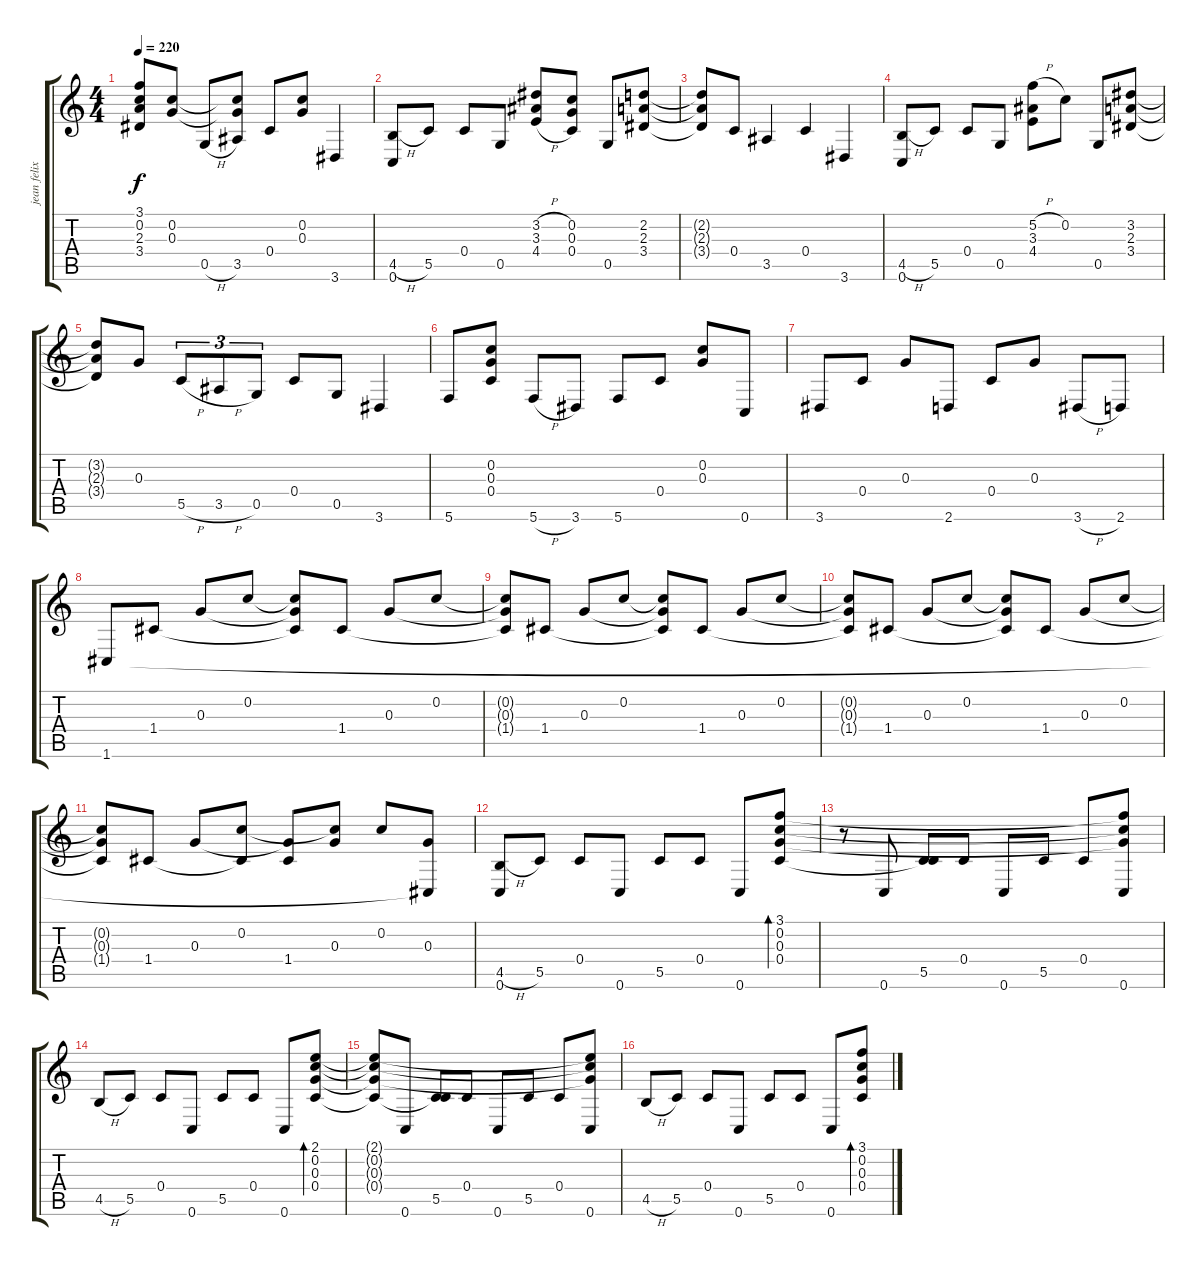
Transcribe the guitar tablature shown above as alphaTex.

\track ("jean felix" "jean felix") {instrument acousticguitarsteel}
\staff {score tabs}
\tuning (D4 C4 G3 C3 G2 C2) {hide}
\ts (4 4)
\tempo 220
\clef g2
\ks c
(3.1{t} 0.2{t} 2.3{t} 3.4{t}).8{dy f} (0.2 0.3).8 0.5{h}.8 (0.2{t} 0.3{t} 3.5).8 0.4.8 (0.2 0.3).8 3.6.4 |
(4.5{h} 0.6).8 5.5.8 0.4.8 0.5.8 (3.2{h} 3.3{h} 4.4{h}).8 (0.2 0.3 0.4).8 0.5.8 (2.2 2.3 3.4).8 |
(2.2{t} 2.3{t} 3.4{t}).8 0.4.8 3.5.4 0.4.4 3.6.4 |
(4.5{h} 0.6).8 5.5.8 0.4.8 0.5.8 (5.2{h} 3.3 4.4).8 0.2.8 0.5.8 (3.2 2.3 3.4).8 |
(3.2{t} 2.3{t} 3.4{t}).8 0.3.8 5.5{h}.8{tu (3 2)} 3.5{h}.8{tu (3 2)} 0.5.8{tu (3 2)} 0.4.8 0.5.8 3.6.4 |
5.6.8 (0.2 0.3 0.4).8 5.6{h}.8 3.6.8 5.6.8 0.4.8 (0.2 0.3).8 0.6.8 |
3.6.8 0.4.8 0.3.8 2.6.8 0.4.8 0.3.8 3.6{h}.8 2.6.8 |
1.6.8 1.4.8 0.3.8 0.2.8 (0.2{t} 0.3{t} 1.4{t}).8 1.4.8 0.3.8 0.2.8 |
(0.2{t} 0.3{t} 1.4{t}).8 1.4.8 0.3.8 0.2.8 (0.2{t} 0.3{t} 1.4{t}).8 1.4.8 0.3.8 0.2.8 |
(0.2{t} 0.3{t} 1.4{t}).8 1.4.8 0.3.8 0.2.8 (0.2{t} 0.3{t} 1.4{t}).8 1.4.8 0.3.8 0.2.8 |
(0.2{t} 0.3{t} 1.4{t}).8 1.4.8 0.3.8 (0.2 1.4{t}).8 (0.3{t} 1.4).8 (0.2{t} 0.3).8 0.2.8 (0.3 1.6{t}).8 |
(4.5{h} 0.6).8 5.5.8 0.4.8 0.6.8 5.5.8 0.4.8 0.6.8 (3.1 0.2 0.3 0.4).8{bd 60} |
r.8 0.6.8 (0.4{t} 5.5).8 0.4.8 0.6.8 5.5.8 0.4.8 (3.1{t} 0.2{t} 0.3{t} 0.6).8 |
4.5{h}.8 5.5.8 0.4.8 0.6.8 5.5.8 0.4.8 0.6.8 (2.1 0.2 0.3 0.4).8{bd 60} |
(2.1{t} 0.2{t} 0.3{t} 0.4{t}).8 0.6.8 (0.4{t} 5.5).8 0.4.8 0.6.8 5.5.8 0.4.8 (2.1{t} 0.2{t} 0.3{t} 0.6).8 |
4.5{h}.8 5.5.8 0.4.8 0.6.8 5.5.8 0.4.8 0.6.8 (3.1 0.2 0.3 0.4).8{bd 60}
